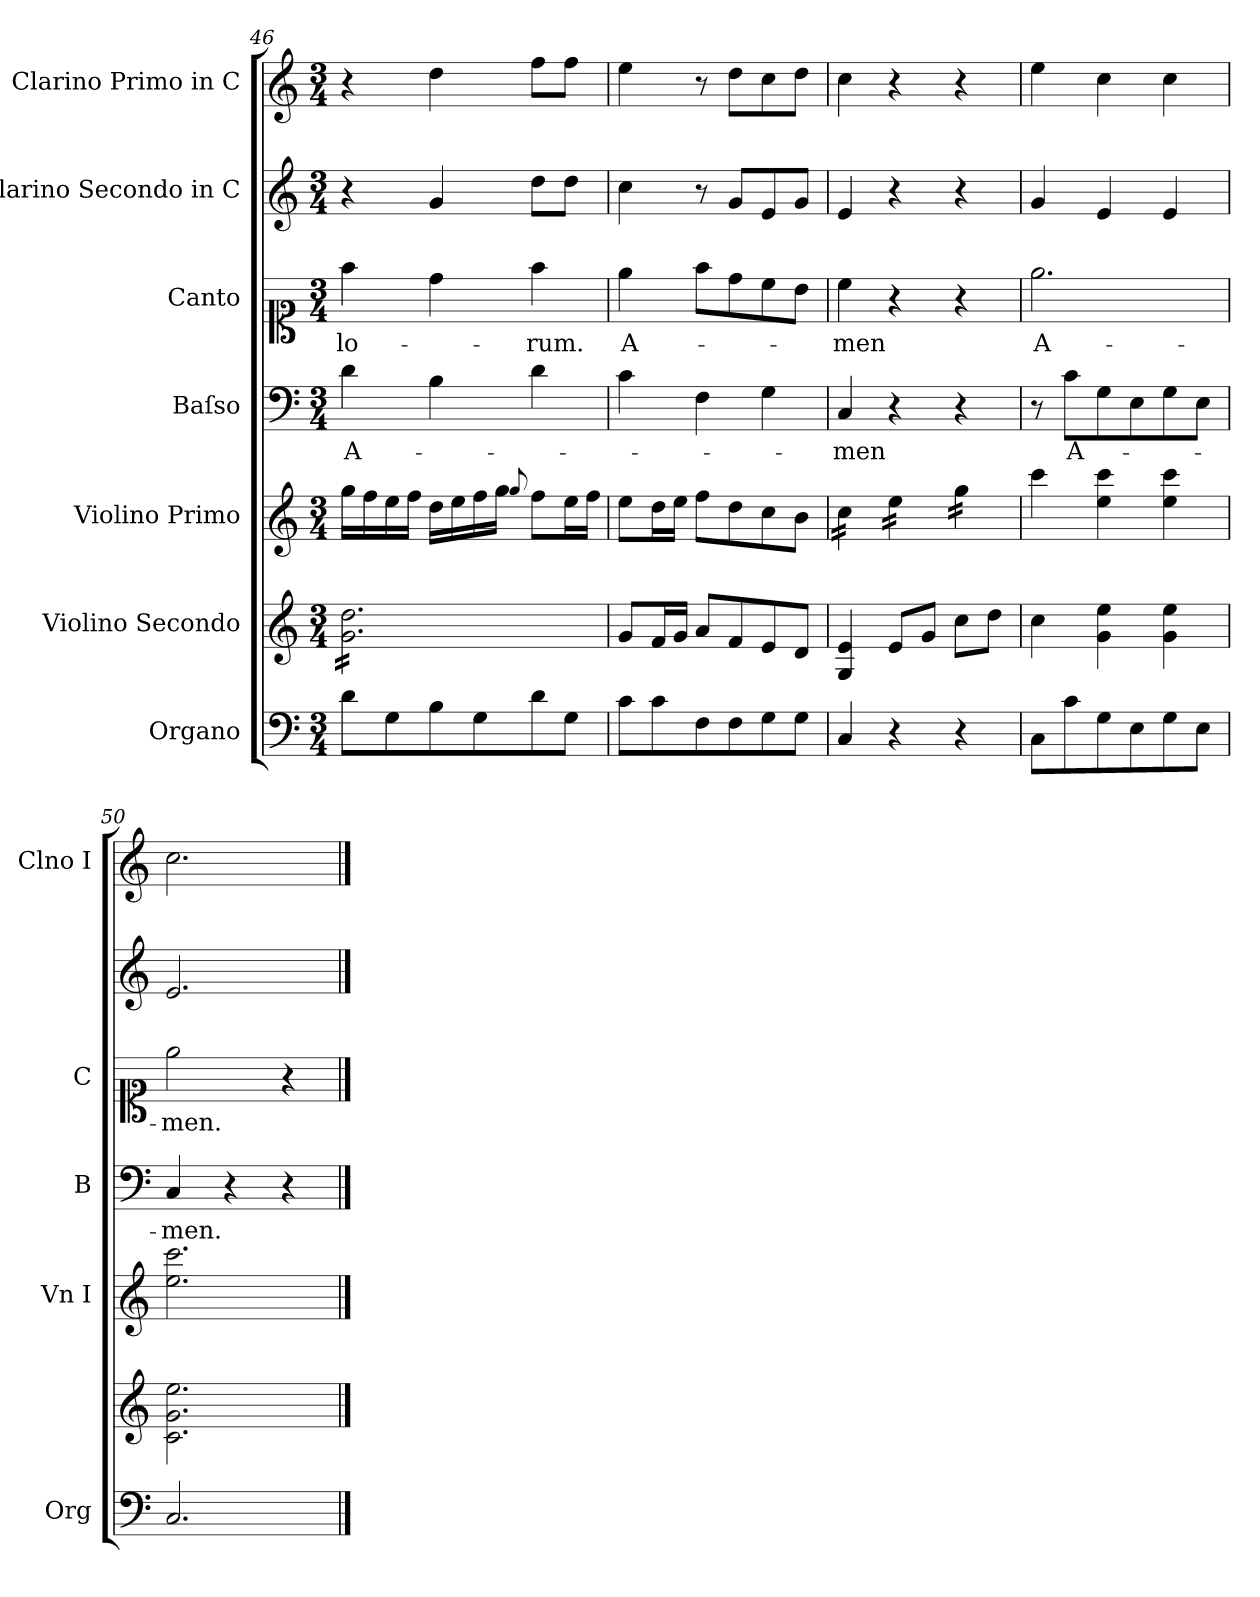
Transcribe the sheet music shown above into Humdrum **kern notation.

**kern	**kern	**kern	**kern	**text	**kern	**text	**kern	**kern
*part7	*part6	*part5	*part4	*part4	*part3	*part3	*part2	*part1
*staff7	*staff6	*staff5	*staff4	*staff4	*staff3	*staff3	*staff2	*staff1
*I"Organo	*I"Violino Secondo	*I"Violino Primo	*I"Baſso	*	*I"Canto	*	*I"Clarino Secondo in C	*I"Clarino Primo in C
*I'Org	*	*I'Vn I	*I'B	*	*I'C	*	*	*I'Clno I
*clefF4	*clefG2	*clefG2	*clefF4	*	*clefC1	*	*clefG2	*clefG2
*k[]	*k[]	*k[]	*k[]	*	*k[]	*	*k[]	*k[]
*M3/4	*M3/4	*M3/4	*M3/4	*	*M3/4	*	*M3/4	*M3/4
=46	=46	=46	=46	=46	=46	=46	=46	=46
*	*tremolo	*	*	*	*	*	*	*
8d\L	16g\ 16dd\LL	16gg\LL	4d\	A-	4ff\	-lo-	4r	4r
.	16g\ 16dd\	16ff\	.	.	.	.	.	.
8G\	16g\ 16dd\	16ee\	.	.	.	.	.	.
.	16g\ 16dd\	16ff\JJ	.	.	.	.	.	.
8B\	16g\ 16dd\	16dd\LL	4B\	.	4dd\	.	4g/	4dd\
.	16g\ 16dd\	16ee\	.	.	.	.	.	.
8G\	16g\ 16dd\	16ff\	.	.	.	.	.	.
.	16g\ 16dd\	16gg\JJ	.	.	.	.	.	.
.	.	8qqgg/	.	.	.	.	.	.
8d\	16g\ 16dd\	8ff\L	4d\	.	4ff\	-rum.	8dd\L	8ff\L
.	16g\ 16dd\	.	.	.	.	.	.	.
8G\J	16g\ 16dd\	16ee\L	.	.	.	.	8dd\J	8ff\J
.	16g\ 16dd\JJ	16ff\JJ	.	.	.	.	.	.
*	*Xtremolo	*	*	*	*	*	*	*
=47	=47	=47	=47	=47	=47	=47	=47	=47
8c\L	8g/L	8ee\L	4c\	.	4ee\	A-	4cc\	4ee\
8c\	16f/L	16dd\L	.	.	.	.	.	.
.	16g/JJ	16ee\JJ	.	.	.	.	.	.
8F\	8a/L	8ff\L	4F\	.	8ff\L	.	8r	8r
8F\	8f/	8dd\	.	.	8dd\	.	8g/L	8dd\L
8G\	8e/	8cc\	4G\	.	8cc\	.	8e/	8cc\
8G\J	8d/J	8b\J	.	.	8b\J	.	8g/J	8dd\J
=48	=48	=48	=48	=48	=48	=48	=48	=48
*	*	*tremolo	*	*	*	*	*	*
4C/	4G/ 4e/	16cc\LL	4C/	-men	4cc\	-men	4e/	4cc\
.	.	16cc\	.	.	.	.	.	.
.	.	16cc\	.	.	.	.	.	.
.	.	16cc\JJ	.	.	.	.	.	.
4r	8e/L	16ee\LL	4r	.	4r	.	4r	4r
.	.	16ee\	.	.	.	.	.	.
.	8g/J	16ee\	.	.	.	.	.	.
.	.	16ee\JJ	.	.	.	.	.	.
4r	8cc\L	16gg\LL	4r	.	4r	.	4r	4r
.	.	16gg\	.	.	.	.	.	.
.	8dd\J	16gg\	.	.	.	.	.	.
.	.	16gg\JJ	.	.	.	.	.	.
*	*	*Xtremolo	*	*	*	*	*	*
=49	=49	=49	=49	=49	=49	=49	=49	=49
8C\L	4cc\	4ccc\	8r	.	2.ee\	A-	4g/	4ee\
8c\	.	.	8c\L	A-	.	.	.	.
8G\	4g\ 4ee\	4ee\ 4ccc\	8G\	.	.	.	4e/	4cc\
8E\	.	.	8E\	.	.	.	.	.
8G\	4g\ 4ee\	4ee\ 4ccc\	8G\	.	.	.	4e/	4cc\
8E\J	.	.	8E\J	.	.	.	.	.
=50	=50	=50	=50	=50	=50	=50	=50	=50
2.C/	2.c\ 2.g\ 2.ee\	2.ee\ 2.ccc\	4C/	-men.	2ee\	-men.	2.e/	2.cc\
.	.	.	4r	.	.	.	.	.
.	.	.	4r	.	4r	.	.	.
==	==	==	==	==	==	==	==	==
*-	*-	*-	*-	*-	*-	*-	*-	*-
